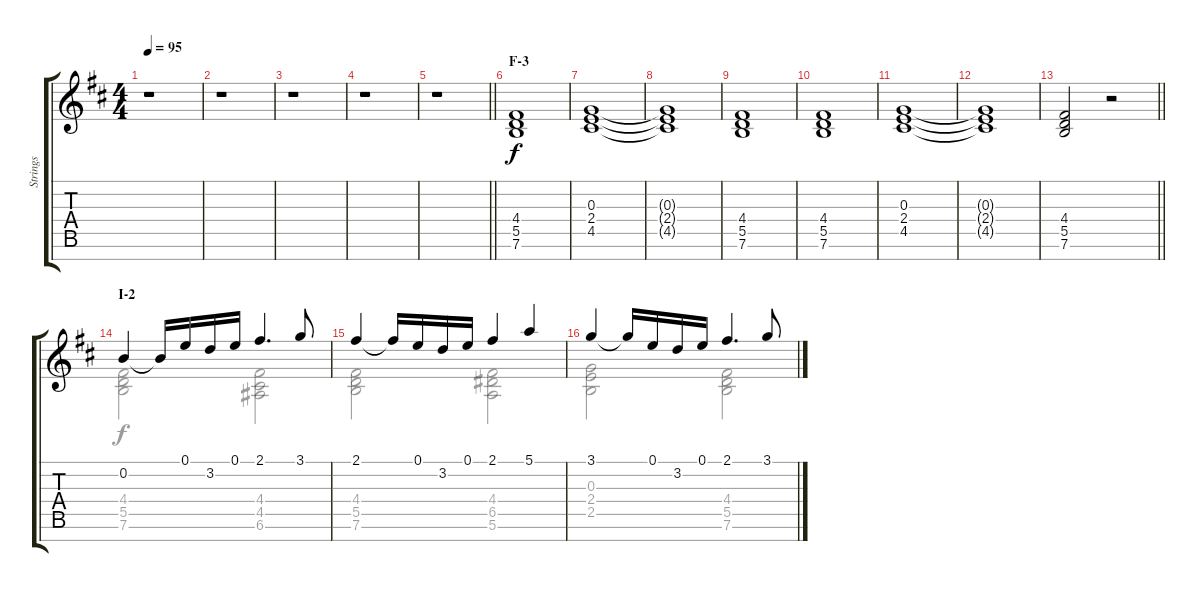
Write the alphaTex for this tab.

\track ("Strings" "Strings") {instrument stringensemble1}
\staff {score tabs}
\tuning (E5 B4 G4 D4 A3 E3 B2) {hide}
\voice
\ts (4 4)
\tempo 95
\clef g2
\ks d
r.1{dy f} |
r.1 |
r.1 |
r.1 |
\barLineRight lightlight
r.1 |
\section ("" "F-3")
(4.4 5.5 7.6).1 |
(0.3 2.4 4.5).1 |
(0.3{t} 2.4{t} 4.5{t}).1 |
(4.4 5.5 7.6).1 |
(4.4 5.5 7.6).1 |
(0.3 2.4 4.5).1 |
(0.3{t} 2.4{t} 4.5{t}).1 |
\barLineRight lightlight
(4.4 5.5 7.6).2 r.2 |
\section ("" "I-2")
0.2.4{beam Up} 0.2{t}.16{beam Up} 0.1.16{beam Up} 3.2.16{beam Up} 0.1.16{beam Up} 2.1.4{d beam Up} 3.1.8{beam Up} |
2.1.4{beam Up} 2.1{t}.16{beam Up} 0.1.16{beam Up} 3.2.16{beam Up} 0.1.16{beam Up} 2.1.4{beam Up} 5.1.4{beam Up} |
3.1.4{beam Up} 3.1{t}.16{beam Up} 0.1.16{beam Up} 3.2.16{beam Up} 0.1.16{beam Up} 2.1.4{d beam Up} 3.1.8{beam Up}
\voice
\clef g2
\ottava regular
\simile none
\ks d
|
|
|
|
\barLineRight lightlight
|
|
|
|
|
|
|
|
\barLineRight lightlight
|
(4.4 5.5 7.6).2 (4.4 4.5 6.6).2 |
(4.4 5.5 7.6).2 (4.4 6.5 5.6).2 |
(0.3 2.4 2.5).2 (4.4 5.5 7.6).2
